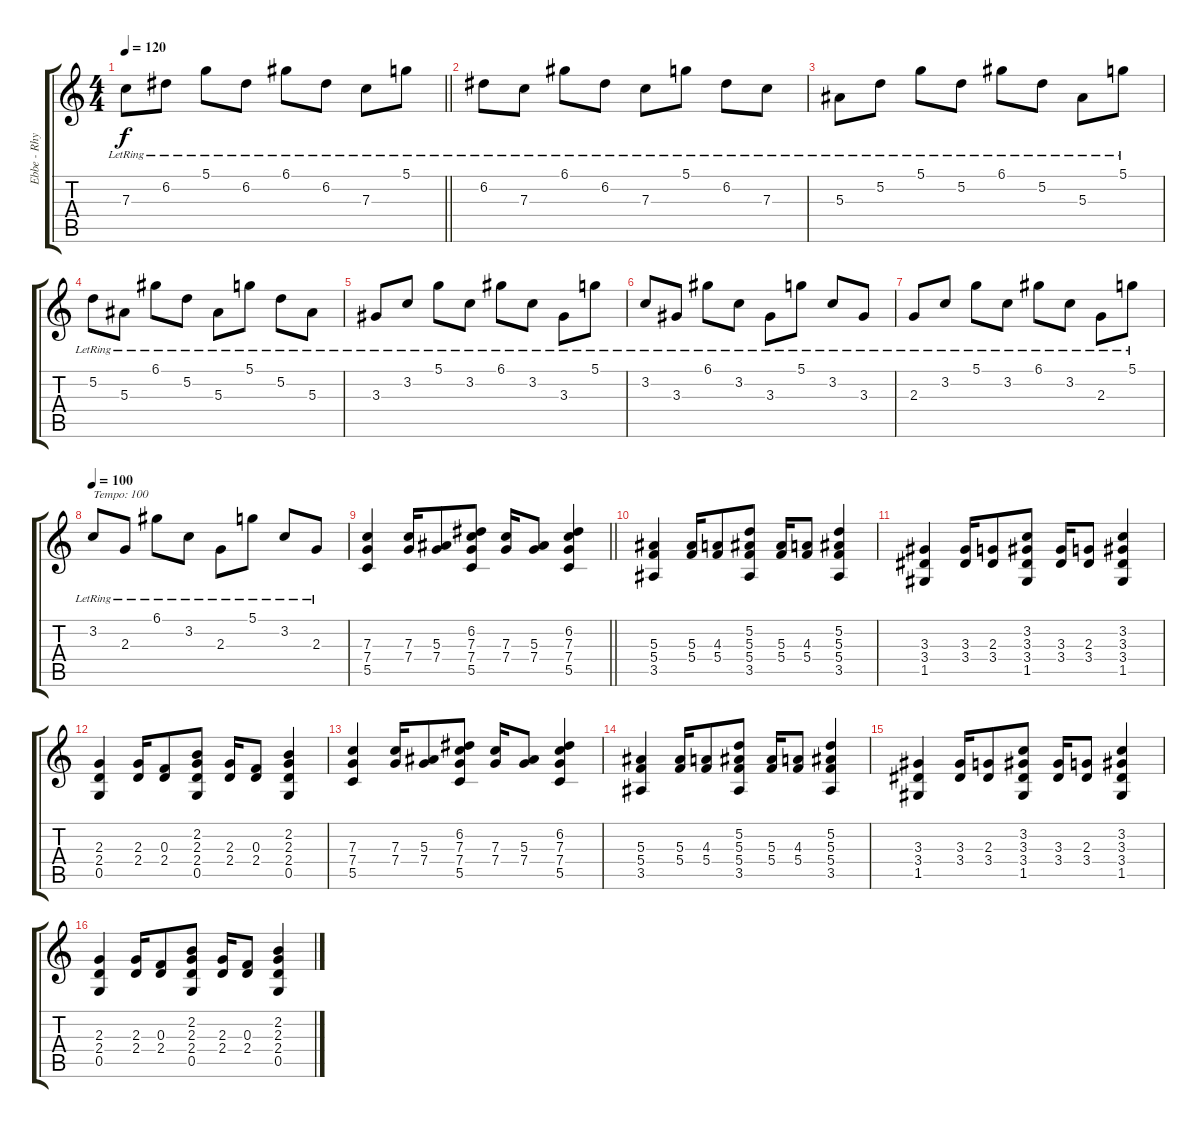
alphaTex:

\track ("Ebbe - Rhythm Guitar" "Ebbe - Rhy") {instrument acousticguitarsteel}
\staff {score tabs}
\tuning (D4 A3 F3 C3 G2 D2) {hide}
\ts (4 4)
\tempo 120
\clef g2
\barLineRight lightlight
\ks c
7.3{lr}.8{dy f} 6.2{lr}.8 5.1{lr}.8 6.2{lr}.8 6.1{lr}.8 6.2{lr}.8 7.3{lr}.8 5.1{lr}.8 |
6.2{lr}.8 7.3{lr}.8 6.1{lr}.8 6.2{lr}.8 7.3{lr}.8 5.1{lr}.8 6.2{lr}.8 7.3{lr}.8 |
5.3{lr}.8 5.2{lr}.8 5.1{lr}.8 5.2{lr}.8 6.1{lr}.8 5.2{lr}.8 5.3{lr}.8 5.1{lr}.8 |
5.2{lr}.8 5.3{lr}.8 6.1{lr}.8 5.2{lr}.8 5.3{lr}.8 5.1{lr}.8 5.2{lr}.8 5.3{lr}.8 |
3.3{lr}.8 3.2{lr}.8 5.1{lr}.8 3.2{lr}.8 6.1{lr}.8 3.2{lr}.8 3.3{lr}.8 5.1{lr}.8 |
3.2{lr}.8 3.3{lr}.8 6.1{lr}.8 3.2{lr}.8 3.3{lr}.8 5.1{lr}.8 3.2{lr}.8 3.3{lr}.8 |
2.3{lr}.8 3.2{lr}.8 5.1{lr}.8 3.2{lr}.8 6.1{lr}.8 3.2{lr}.8 2.3{lr}.8 5.1{lr}.8 |
\tempo 100
3.2{lr}.8{txt "Tempo: 100"} 2.3{lr}.8 6.1{lr}.8 3.2{lr}.8 2.3{lr}.8 5.1{lr}.8 3.2{lr}.8 2.3{lr}.8 |
\barLineRight lightlight
(7.3 7.4 5.5).4 (7.3 7.4).16 (5.3 7.4).8 (6.2 7.3 7.4 5.5).8 (7.3 7.4).16 (5.3 7.4).8 (6.2 7.3 7.4 5.5).4 |
(5.3 5.4 3.5).4 (5.3 5.4).16 (4.3 5.4).8 (5.2 5.3 5.4 3.5).8 (5.3 5.4).16 (4.3 5.4).8 (5.2 5.3 5.4 3.5).4 |
(3.3 3.4 1.5).4 (3.3 3.4).16 (2.3 3.4).8 (3.2 3.3 3.4 1.5).8 (3.3 3.4).16 (2.3 3.4).8 (3.2 3.3 3.4 1.5).4 |
(2.3 2.4 0.5).4 (2.3 2.4).16 (0.3 2.4).8 (2.2 2.3 2.4 0.5).8 (2.3 2.4).16 (0.3 2.4).8 (2.2 2.3 2.4 0.5).4 |
(7.3 7.4 5.5).4 (7.3 7.4).16 (5.3 7.4).8 (6.2 7.3 7.4 5.5).8 (7.3 7.4).16 (5.3 7.4).8 (6.2 7.3 7.4 5.5).4 |
(5.3 5.4 3.5).4 (5.3 5.4).16 (4.3 5.4).8 (5.2 5.3 5.4 3.5).8 (5.3 5.4).16 (4.3 5.4).8 (5.2 5.3 5.4 3.5).4 |
(3.3 3.4 1.5).4 (3.3 3.4).16 (2.3 3.4).8 (3.2 3.3 3.4 1.5).8 (3.3 3.4).16 (2.3 3.4).8 (3.2 3.3 3.4 1.5).4 |
(2.3 2.4 0.5).4 (2.3 2.4).16 (0.3 2.4).8 (2.2 2.3 2.4 0.5).8 (2.3 2.4).16 (0.3 2.4).8 (2.2 2.3 2.4 0.5).4
